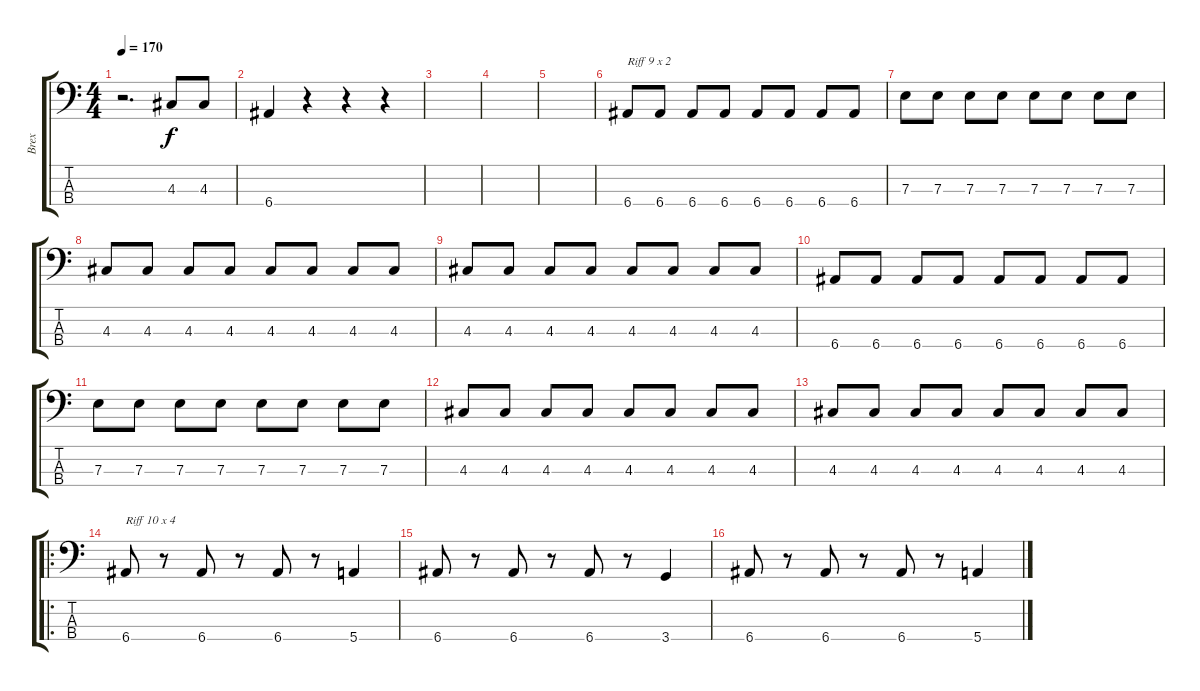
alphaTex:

\track ("Brex" "Brex") {instrument electricbassfinger}
\staff {score tabs}
\tuning (G2 D2 A1 E1) {hide}
\ts (4 4)
\tempo 170
\clef f4
\ks c
r.2{d dy f} 4.3.8 4.3.8 |
6.4.4 r.4 r.4 r.4 |
|
|
|
6.4.8{txt "Riff 9 x 2"} 6.4.8 6.4.8 6.4.8 6.4.8 6.4.8 6.4.8 6.4.8 |
7.3.8 7.3.8 7.3.8 7.3.8 7.3.8 7.3.8 7.3.8 7.3.8 |
4.3.8 4.3.8 4.3.8 4.3.8 4.3.8 4.3.8 4.3.8 4.3.8 |
4.3.8 4.3.8 4.3.8 4.3.8 4.3.8 4.3.8 4.3.8 4.3.8 |
6.4.8 6.4.8 6.4.8 6.4.8 6.4.8 6.4.8 6.4.8 6.4.8 |
7.3.8 7.3.8 7.3.8 7.3.8 7.3.8 7.3.8 7.3.8 7.3.8 |
4.3.8 4.3.8 4.3.8 4.3.8 4.3.8 4.3.8 4.3.8 4.3.8 |
4.3.8 4.3.8 4.3.8 4.3.8 4.3.8 4.3.8 4.3.8 4.3.8 |
\ro
6.4.8{txt "Riff 10 x 4"} r.8 6.4.8 r.8 6.4.8 r.8 5.4.4 |
6.4.8 r.8 6.4.8 r.8 6.4.8 r.8 3.4.4 |
6.4.8 r.8 6.4.8 r.8 6.4.8 r.8 5.4.4
